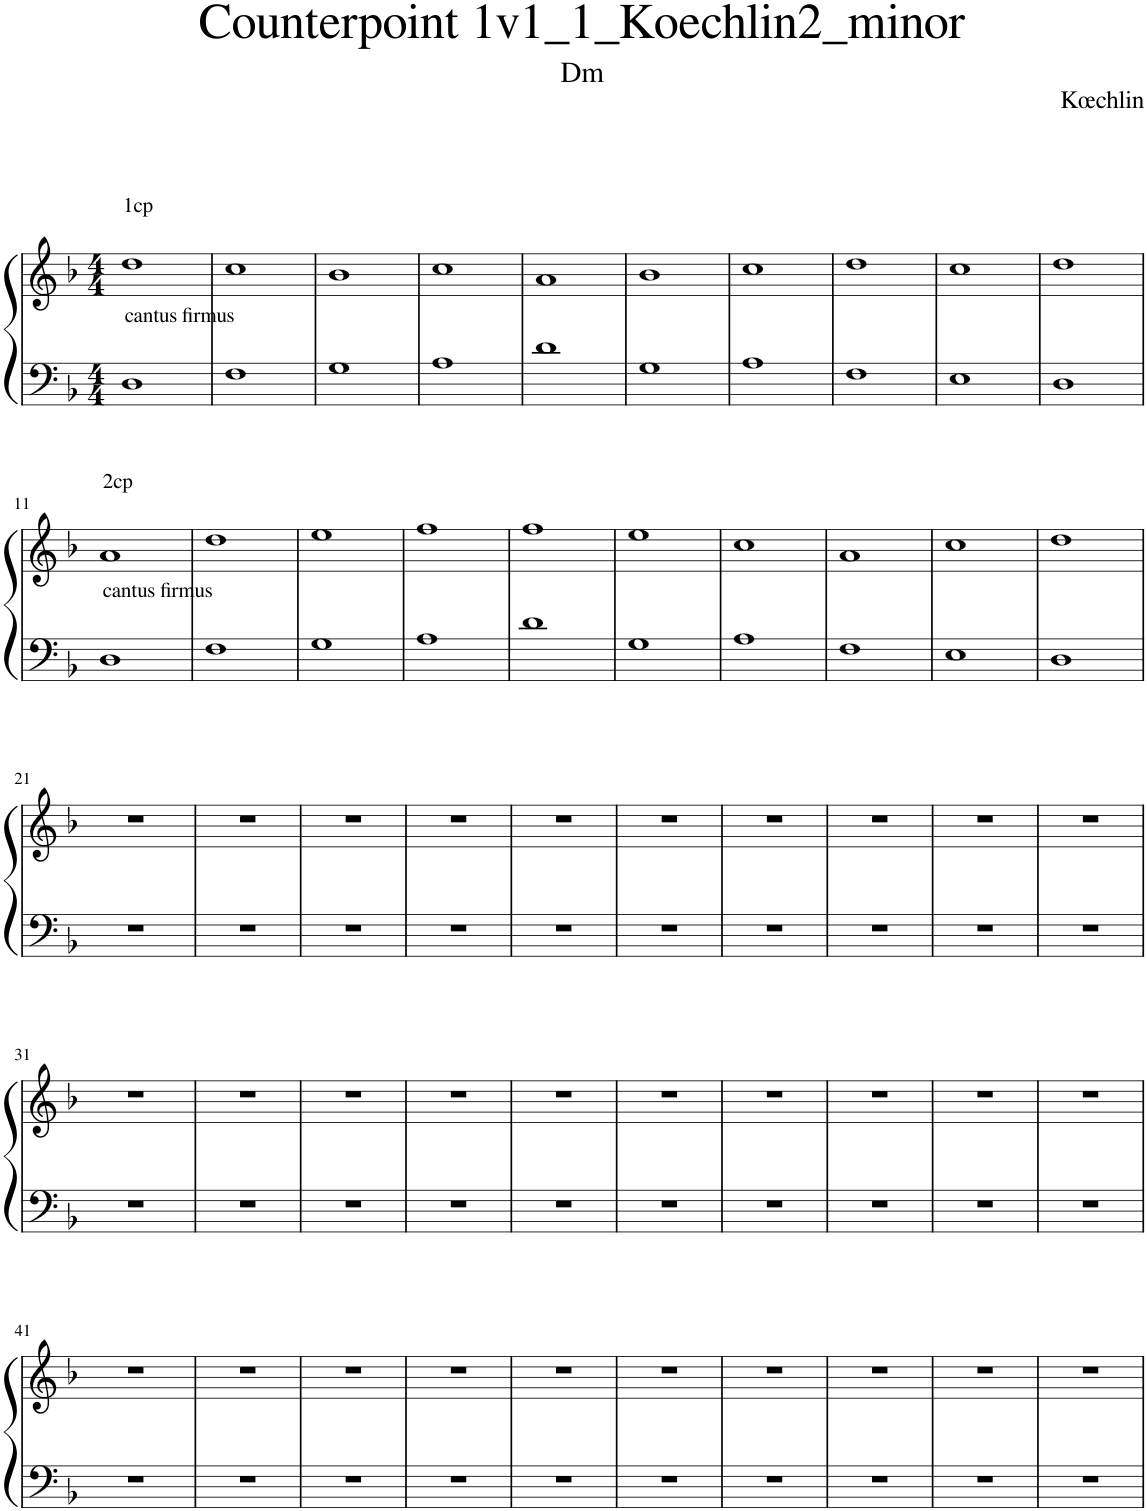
**kern	**kern
*part1	*part1
*staff2	*staff1
*I"Piano	*
*I'Pno.	*
*clefF4	*clefG2
*k[b-]	*k[b-]
*M4/4	*M4/4
=1	=1
!	!LO:TX:a:t=1cp
!LO:TX:a:t=cantus firmus	!
1D	1dd
=2	=2
1F	1cc
=3	=3
1G	1b-
=4	=4
1A	1cc
=5	=5
1d	1a
=6	=6
1G	1b-
=7	=7
1A	1cc
=8	=8
1F	1dd
=9	=9
1E	1cc
=10	=10
1D	1dd
!!LO:LB:g=z
=11	=11
!	!LO:TX:a:t=2cp
!LO:TX:a:t=cantus firmus	!
1D	1a
=12	=12
1F	1dd
=13	=13
1G	1ee
=14	=14
1A	1ff
=15	=15
1d	1ff
=16	=16
1G	1ee
=17	=17
1A	1cc
=18	=18
1F	1a
=19	=19
1E	1cc
=20	=20
1D	1dd
!!LO:LB:g=z
=21	=21
1r	1r
=22	=22
1r	1r
=23	=23
1r	1r
=24	=24
1r	1r
=25	=25
1r	1r
=26	=26
1r	1r
=27	=27
1r	1r
=28	=28
1r	1r
=29	=29
1r	1r
=30	=30
1r	1r
!!LO:LB:g=z
=31	=31
1r	1r
=32	=32
1r	1r
=33	=33
1r	1r
=34	=34
1r	1r
=35	=35
1r	1r
=36	=36
1r	1r
=37	=37
1r	1r
=38	=38
1r	1r
=39	=39
1r	1r
=40	=40
1r	1r
!!LO:LB:g=z
=41	=41
1r	1r
=42	=42
1r	1r
=43	=43
1r	1r
=44	=44
1r	1r
=45	=45
1r	1r
=46	=46
1r	1r
=47	=47
1r	1r
=48	=48
1r	1r
=49	=49
1r	1r
=50	=50
1r	1r
=	=
*-	*-
